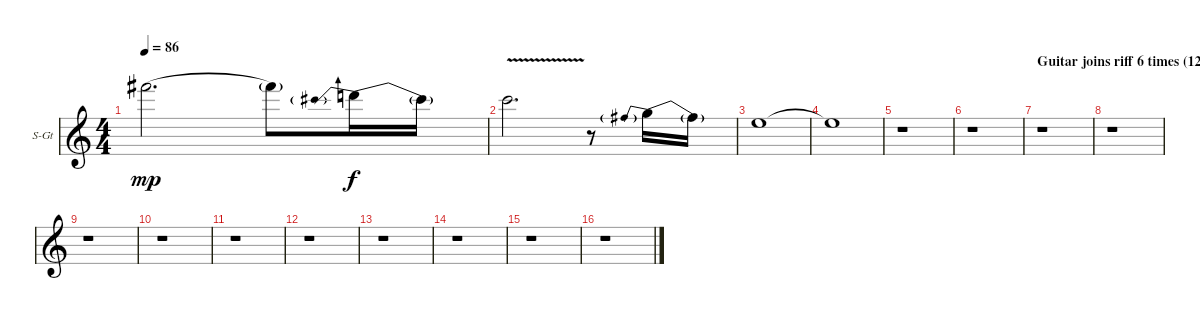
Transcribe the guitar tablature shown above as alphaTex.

\bracketExtendMode groupsimilarinstruments
\firstSystemTrackNameOrientation horizontal
\otherSystemsTrackNameOrientation horizontal
\track ("Sax/Wind Instruments(Helliwell)" "S-Gt") {instrument altosax}
\staff {score}
\tuning (E4 B3 G3 D3 A2 E2)
\displaytranspose 12
\ts (4 4)
\tempo 86
\clef g2
\ks c
14.1{be (hold 0 0 60 0)}.2{d dy mp} 14.1{t}.8 9.1{be (prebendrelease 0 3 60 1)}.16{dy f} 9.1{be (hold 0 0 60 0) t}.16 |
8.1{be (hold 0 0 60 0) v}.2{d} r.8 2.1{be (prebendrelease 0 2 59.4 0)}.16 2.1{be (hold 0 0 60 0) t}.16 |
0.1.1 |
0.1{t}.1 |
r.1 |
r.1 |
\section ("" "Guitar joins riff 6 times (12 bars)")
r.1 |
r.1 |
r.1 |
r.1 |
r.1 |
r.1 |
r.1 |
r.1 |
r.1 |
r.1
